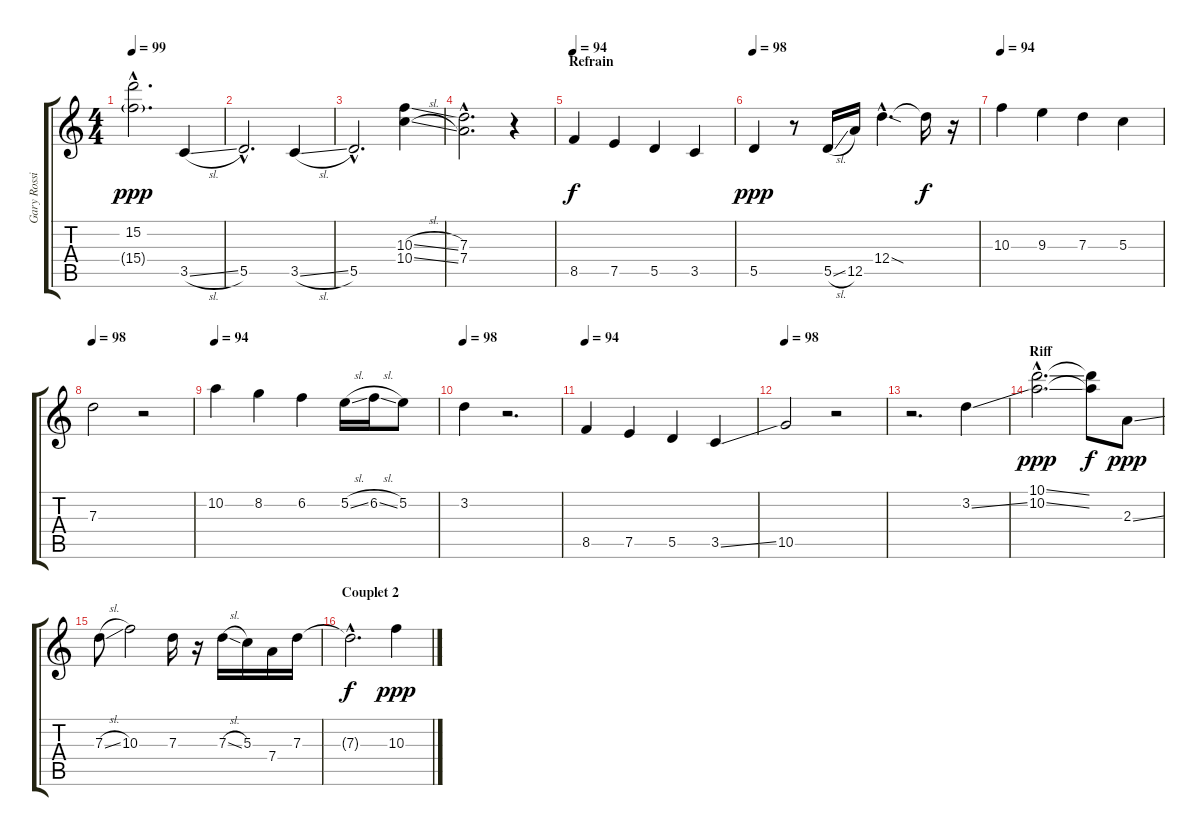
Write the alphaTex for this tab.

\track ("Gary Rossington (slide guitar)" "Gary Rossi") {instrument overdrivenguitar}
\staff {score tabs}
\tuning (E4 B3 G3 D3 A2 E2) {hide}
\ts (4 4)
\tempo 99
\clef g2
\ks c
(15.2{hac} 15.4{g hac}).2{d dy ppp} 3.5{sl}.4 |
5.5{hac}.2{d} 3.5{sl}.4 |
5.5{hac}.2{d} (10.3{sl} 10.4{sl}).4 |
(7.3{hac} 7.4{hac}).2{d} r.4 |
\section ("" "Refrain")
\tempo 94
8.5.4{dy f} 7.5.4 5.5.4 3.5.4 |
\tempo 98
5.5.4{dy ppp} r.8 5.5{sl}.16 12.5.16 12.4{sod hac}.4{d} 12.4{t}.16{dy f} r.16 |
\tempo 94
10.3.4 9.3.4 7.3.4 5.3.4 |
\tempo 98
7.3.2 r.2 |
\tempo 94
10.2.4 8.2.4 6.2.4 5.2{sl}.16 6.2{sl}.16 5.2.8 |
\tempo 98
3.2.4 r.2{d} |
\tempo 94
8.5.4 7.5.4 5.5.4 3.5{ss}.4 |
\tempo 98
10.5.2 r.2 |
r.2{d} 3.2{ss}.4 |
\section ("" "Riff")
(10.1{ss hac} 10.2{ss hac}).2{d dy ppp} (10.1{t} 10.2{t}).8{dy f} 2.3{ss}.8{dy ppp} |
7.3{sl}.8 10.3.2 7.3.16 r.16 7.3{sl}.16 5.3.16 7.4.16 7.3.16 |
\section ("" "Couplet 2")
7.3{hac t}.2{d dy f} 10.3{sl}.4{dy ppp}
